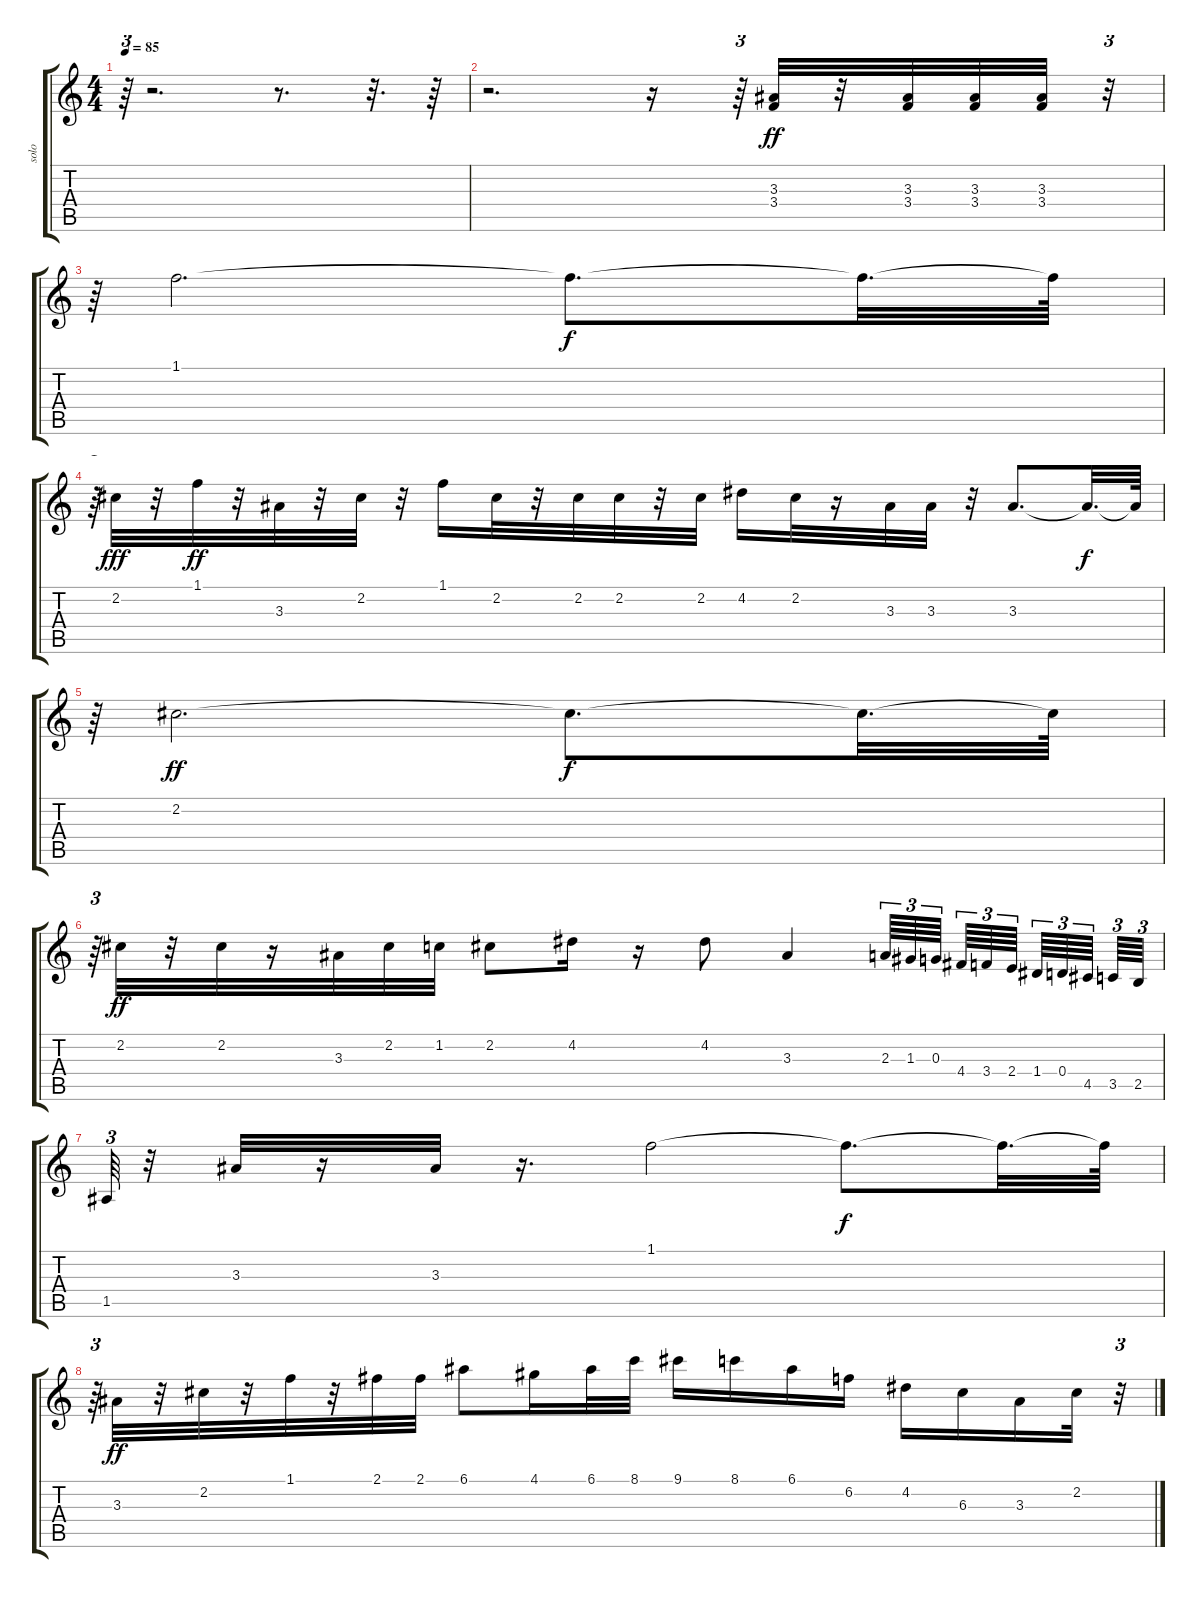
\track ("solo" "solo") {instrument distortionguitar}
\staff {score tabs}
\tuning (E4 B3 G3 D3 A2 E2) {hide}
\ts (4 4)
\tempo 85
\clef g2
\ks c
r.64{tu (3 2) dy ff} r.2{d} r.8{d} r.32{d} r.64 |
r.2{d} r.16 r.64{tu (3 2)} (3.3 3.4).32 r.32 (3.3 3.4).32 (3.3 3.4).32 (3.3 3.4).32 r.32{tu (3 2)} |
r.64{tu (3 2)} 1.1.2{d} 1.1{t}.8{d dy f} 1.1{t}.32{d} 1.1{t}.64 |
r.64{tu (3 2)} 2.2.32{dy fff} r.32 1.1.32{dy ff} r.32 3.3.32 r.32 2.2.32 r.32 1.1.16 2.2.32 r.32 2.2.32 2.2.32 r.32 2.2.32 4.2.16 2.2.32 r.16 3.3.32 3.3.32 r.32 3.3.8{d} 3.3{t}.32{d dy f} 3.3{t}.64 |
r.64{tu (3 2)} 2.2.2{d dy ff} 2.2{t}.8{d dy f} 2.2{t}.32{d} 2.2{t}.64 |
r.64{tu (3 2)} 2.2.32{dy ff} r.32 2.2.32 r.16 3.3.32 2.2.32 1.2.32 2.2.8 4.2.16 r.16 4.2.8 3.3.4 2.3.64{tu (3 2)} 1.3.64{tu (3 2)} 0.3.64{tu (3 2)} 4.4.64{tu (3 2)} 3.4.64{tu (3 2)} 2.4.64{tu (3 2)} 1.4.64{tu (3 2)} 0.4.64{tu (3 2)} 4.5.64{tu (3 2)} 3.5.64{tu (3 2)} 2.5.64{tu (3 2)} |
1.5.64{tu (3 2)} r.32 3.3.32 r.16 3.3.32 r.16{d} 1.1.2 1.1{t}.8{d dy f} 1.1{t}.32{d} 1.1{t}.64 |
r.64{tu (3 2)} 3.3.32{dy ff} r.32 2.2.32 r.32 1.1.32 r.32 2.1.32 2.1.32 6.1.8 4.1.16 6.1.32 8.1.32 9.1.16 8.1.16 6.1.16 6.2.16 4.2.16 6.3.16 3.3.16 2.2.32 r.32{tu (3 2)}
